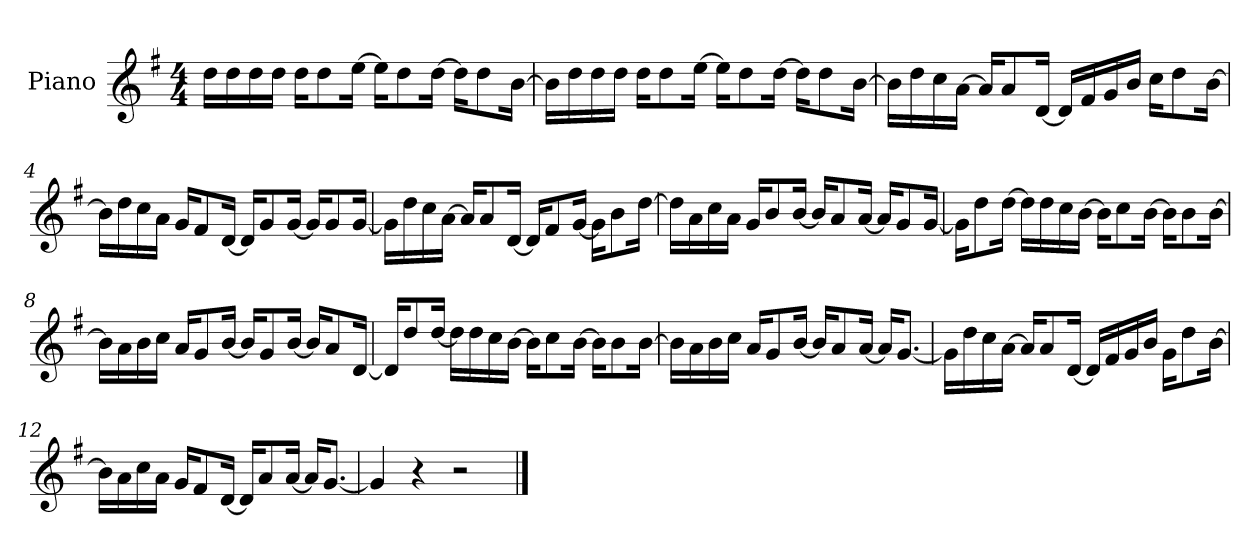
**kern
*part1
*staff1
*I"Piano
*I'P-no
*clefG2
*k[f#]
*M4/4
*MM90
=1
16dd\LL
16dd\
16dd\
16dd\JJ
16dd\KL
8dd\
[16ee\Jk
16ee\KL]
8dd\
[16dd\Jk
16dd\KL]
8dd\
[16b\Jk
=2
16b\LL]
16dd\
16dd\
16dd\JJ
16dd\KL
8dd\
[16ee\Jk
16ee\KL]
8dd\
[16dd\Jk
16dd\KL]
8dd\
[16b\Jk
=3
16b\LL]
16dd\
16cc\
[16a\JJ
16a/KL]
8a/
[16d/Jk
16d/LL]
16f#/
16g/
16b/JJ
16cc\KL
8dd\
[16b\Jk
!!LO:LB:g=z
=4
16b\LL]
16dd\
16cc\
16a\JJ
16g/KL
8f#/
[16d/Jk
16d/KL]
8g/
[16g/Jk
16g/KL]
8g/
[16g/Jk
=5
16g\LL]
16dd\
16cc\
[16a\JJ
16a/KL]
8a/
[16d/Jk
16d/KL]
8f#/
[16g/Jk
16g\KL]
8b\
[16dd\Jk
=6
16dd\LL]
16a\
16cc\
16a\JJ
16g/KL
8b/
[16b/Jk
16b/KL]
8a/
[16a/Jk
16a/KL]
8g/
[16g/Jk
!!LO:LB:g=z
=7
16g\KL]
8dd\
[16dd\Jk
16dd\LL]
16dd\
16cc\
[16b\JJ
16b\KL]
8cc\
[16b\Jk
16b\KL]
8b\
[16b\Jk
=8
16b\LL]
16a\
16b\
16cc\JJ
16a/KL
8g/
[16b/Jk
16b/KL]
8g/
[16b/Jk
16b/KL]
8a/
[16d/Jk
=9
16d/KL]
8dd/
[16dd/Jk
16dd\LL]
16dd\
16cc\
[16b\JJ
16b\KL]
8cc\
[16b\Jk
16b\KL]
8b\
[16b\Jk
!!LO:LB:g=z
=10
16b\LL]
16a\
16b\
16cc\JJ
16a/KL
8g/
[16b/Jk
16b/KL]
8a/
[16a/Jk
16a/KL]
[8.g/J
=11
16g\LL]
16dd\
16cc\
[16a\JJ
16a/KL]
8a/
[16d/Jk
16d/LL]
16f#/
16g/
16b/JJ
16g\KL
8dd\
[16b\Jk
=12
16b\LL]
16a\
16cc\
16a\JJ
16g/KL
8f#/
[16d/Jk
16d/KL]
8a/
[16a/Jk
16a/KL]
[8.g/J
=13
4g/]
4r
2r
==
*-
